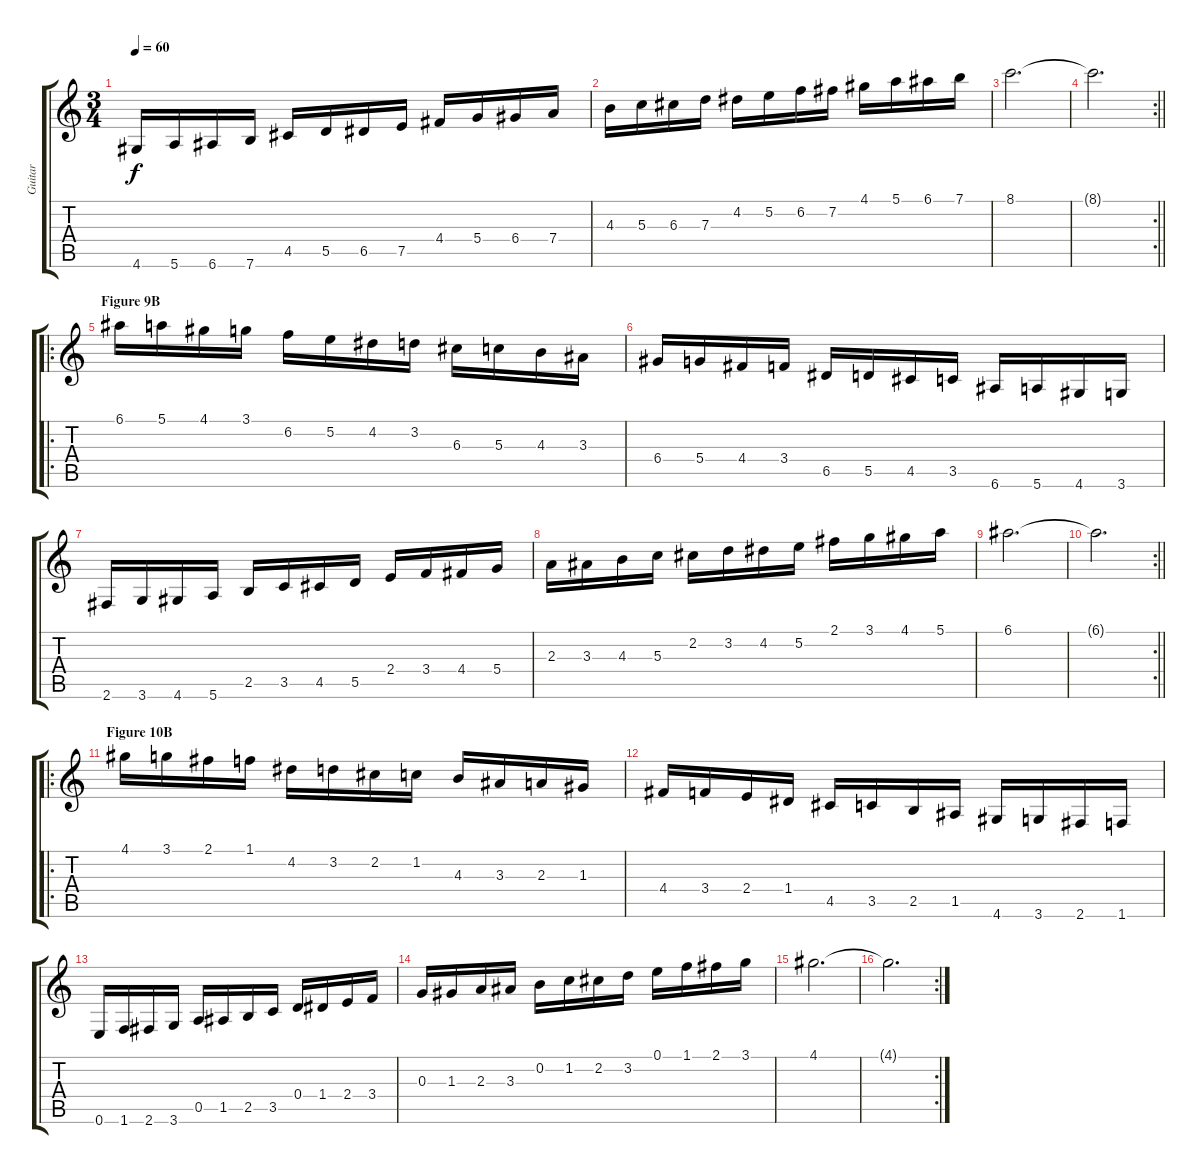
\track ("Guitar" "Guitar") {instrument distortionguitar}
\staff {score tabs}
\tuning (E4 B3 G3 D3 A2 E2) {hide}
\ts (3 4)
\tempo 60
\clef g2
\ks c
4.6.16{dy f} 5.6.16 6.6.16 7.6.16 4.5.16 5.5.16 6.5.16 7.5.16 4.4.16 5.4.16 6.4.16 7.4.16 |
4.3.16 5.3.16 6.3.16 7.3.16 4.2.16 5.2.16 6.2.16 7.2.16 4.1.16 5.1.16 6.1.16 7.1.16 |
8.1.2{d} |
\rc 2
\barLineRight lightlight
8.1{t}.2{d} |
\ro
\section ("" "Figure 9B")
6.1.16 5.1.16 4.1.16 3.1.16 6.2.16 5.2.16 4.2.16 3.2.16 6.3.16 5.3.16 4.3.16 3.3.16 |
6.4.16 5.4.16 4.4.16 3.4.16 6.5.16 5.5.16 4.5.16 3.5.16 6.6.16 5.6.16 4.6.16 3.6.16 |
2.6.16 3.6.16 4.6.16 5.6.16 2.5.16 3.5.16 4.5.16 5.5.16 2.4.16 3.4.16 4.4.16 5.4.16 |
2.3.16 3.3.16 4.3.16 5.3.16 2.2.16 3.2.16 4.2.16 5.2.16 2.1.16 3.1.16 4.1.16 5.1.16 |
6.1.2{d} |
\rc 2
\barLineRight lightlight
6.1{t}.2{d} |
\ro
\section ("" "Figure 10B")
4.1.16 3.1.16 2.1.16 1.1.16 4.2.16 3.2.16 2.2.16 1.2.16 4.3.16 3.3.16 2.3.16 1.3.16 |
4.4.16 3.4.16 2.4.16 1.4.16 4.5.16 3.5.16 2.5.16 1.5.16 4.6.16 3.6.16 2.6.16 1.6.16 |
0.6.16 1.6.16 2.6.16 3.6.16 0.5.16 1.5.16 2.5.16 3.5.16 0.4.16 1.4.16 2.4.16 3.4.16 |
0.3.16 1.3.16 2.3.16 3.3.16 0.2.16 1.2.16 2.2.16 3.2.16 0.1.16 1.1.16 2.1.16 3.1.16 |
4.1.2{d} |
\rc 2
4.1{t}.2{d}
